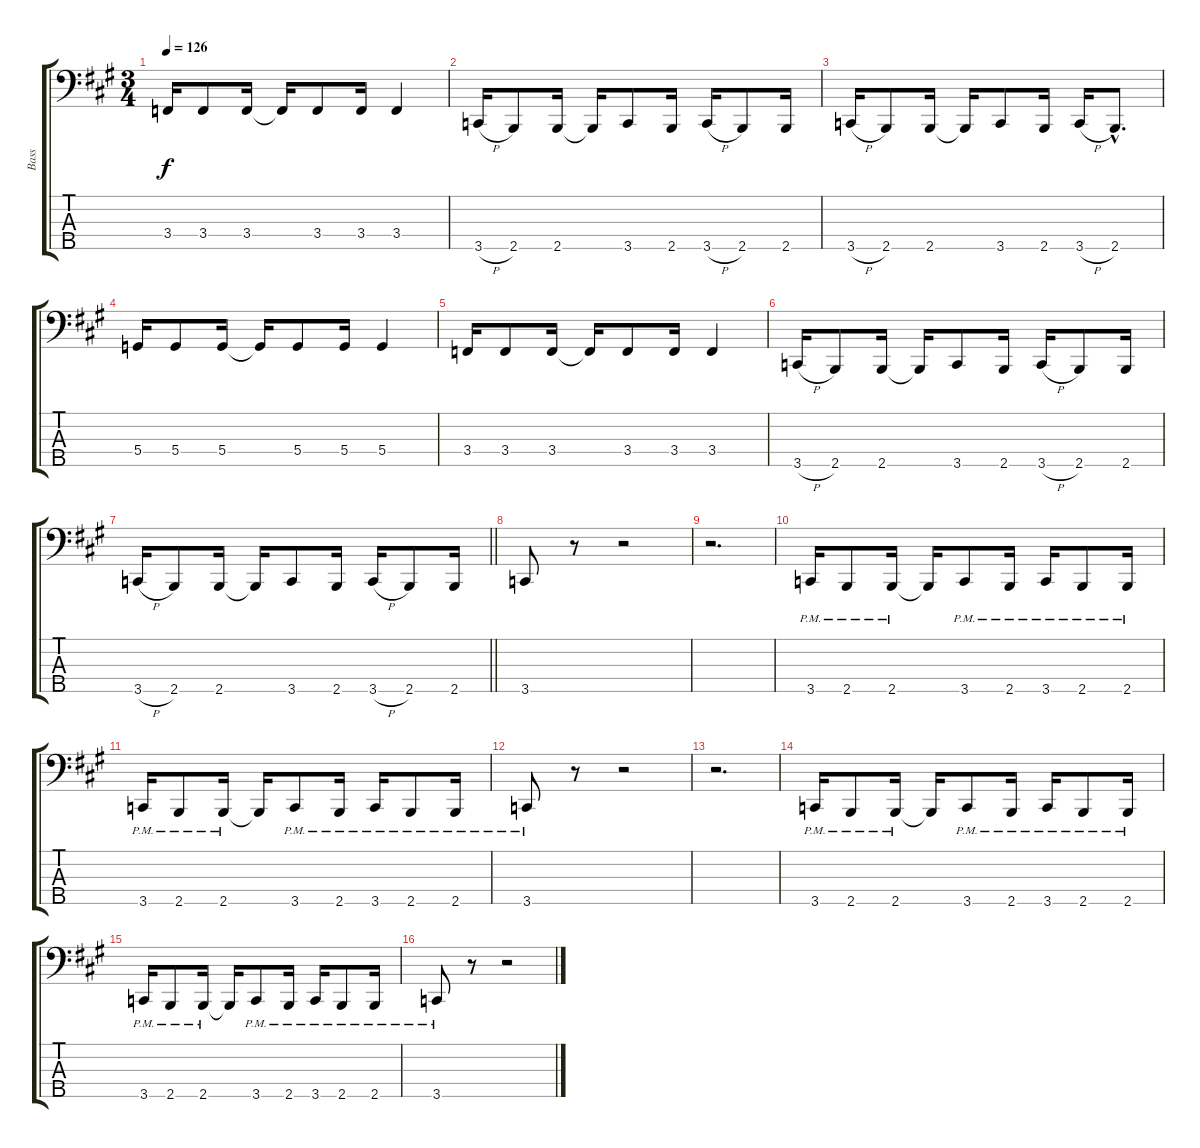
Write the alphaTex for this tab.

\track ("Bass" "Bass") {instrument electricbasspick}
\staff {score tabs}
\tuning (F2 C2 G1 D1 A0) {hide}
\ts (3 4)
\tempo 126
\clef f4
\ks f#minor
3.4.16{dy f} 3.4.8 3.4.16 3.4{t}.16 3.4.8 3.4.16 3.4.4 |
3.5{h}.16 2.5.8 2.5.16 2.5{t}.16 3.5.8 2.5.16 3.5{h}.16 2.5.8 2.5.16 |
3.5{h}.16 2.5.8 2.5.16 2.5{t}.16 3.5.8 2.5.16 3.5{h}.16 2.5{hac}.8{d} |
5.4.16 5.4.8 5.4.16 5.4{t}.16 5.4.8 5.4.16 5.4.4 |
3.4.16 3.4.8 3.4.16 3.4{t}.16 3.4.8 3.4.16 3.4.4 |
3.5{h}.16 2.5.8 2.5.16 2.5{t}.16 3.5.8 2.5.16 3.5{h}.16 2.5.8 2.5.16 |
\barLineRight lightlight
3.5{h}.16 2.5.8 2.5.16 2.5{t}.16 3.5.8 2.5.16 3.5{h}.16 2.5.8 2.5.16 |
3.5.8 r.8 r.2 |
r.2{d} |
3.5{pm}.16 2.5{pm}.8 2.5{pm}.16 2.5{t}.16 3.5{pm}.8 2.5{pm}.16 3.5{pm}.16 2.5{pm}.8 2.5{pm}.16 |
3.5{pm}.16 2.5{pm}.8 2.5{pm}.16 2.5{t}.16 3.5{pm}.8 2.5{pm}.16 3.5{pm}.16 2.5{pm}.8 2.5{pm}.16 |
3.5{pm}.8 r.8 r.2 |
r.2{d} |
3.5{pm}.16 2.5{pm}.8 2.5{pm}.16 2.5{t}.16 3.5{pm}.8 2.5{pm}.16 3.5{pm}.16 2.5{pm}.8 2.5{pm}.16 |
3.5{pm}.16 2.5{pm}.8 2.5{pm}.16 2.5{t}.16 3.5{pm}.8 2.5{pm}.16 3.5{pm}.16 2.5{pm}.8 2.5{pm}.16 |
3.5{pm}.8 r.8 r.2
